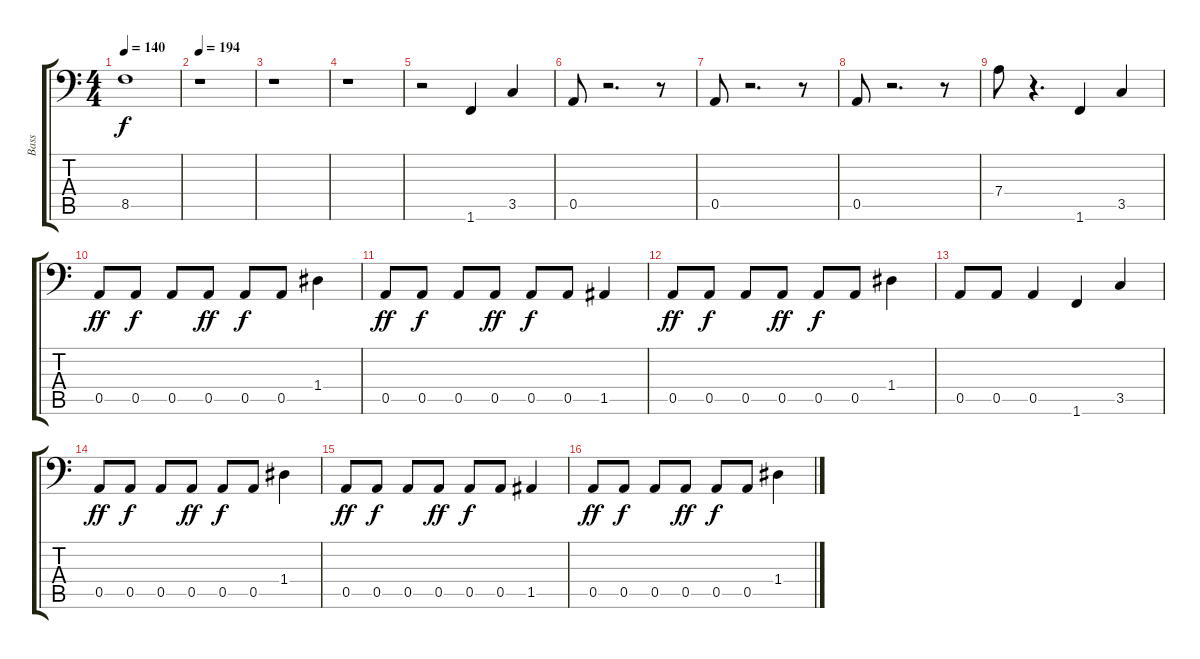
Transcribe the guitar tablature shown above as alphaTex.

\track ("Bass" "Bass") {instrument electricbassfinger}
\staff {score tabs}
\tuning (E3 B2 G2 D2 A1 E1) {hide}
\ts (4 4)
\tempo 140
\clef f4
\ks c
8.5{t}.1{dy f} |
\tempo 194
r.1 |
r.1 |
r.1 |
r.2 1.6.4 3.5.4 |
0.5.8 r.2{d} r.8 |
0.5.8 r.2{d} r.8 |
0.5.8 r.2{d} r.8 |
7.4.8 r.4{d} 1.6.4 3.5.4 |
0.5.8{dy ff} 0.5.8{dy f} 0.5.8 0.5.8{dy ff} 0.5.8{dy f} 0.5.8 1.4.4 |
0.5.8{dy ff} 0.5.8{dy f} 0.5.8 0.5.8{dy ff} 0.5.8{dy f} 0.5.8 1.5.4 |
0.5.8{dy ff} 0.5.8{dy f} 0.5.8 0.5.8{dy ff} 0.5.8{dy f} 0.5.8 1.4.4 |
0.5.8 0.5.8 0.5.4 1.6.4 3.5.4 |
0.5.8{dy ff} 0.5.8{dy f} 0.5.8 0.5.8{dy ff} 0.5.8{dy f} 0.5.8 1.4.4 |
0.5.8{dy ff} 0.5.8{dy f} 0.5.8 0.5.8{dy ff} 0.5.8{dy f} 0.5.8 1.5.4 |
0.5.8{dy ff} 0.5.8{dy f} 0.5.8 0.5.8{dy ff} 0.5.8{dy f} 0.5.8 1.4.4
